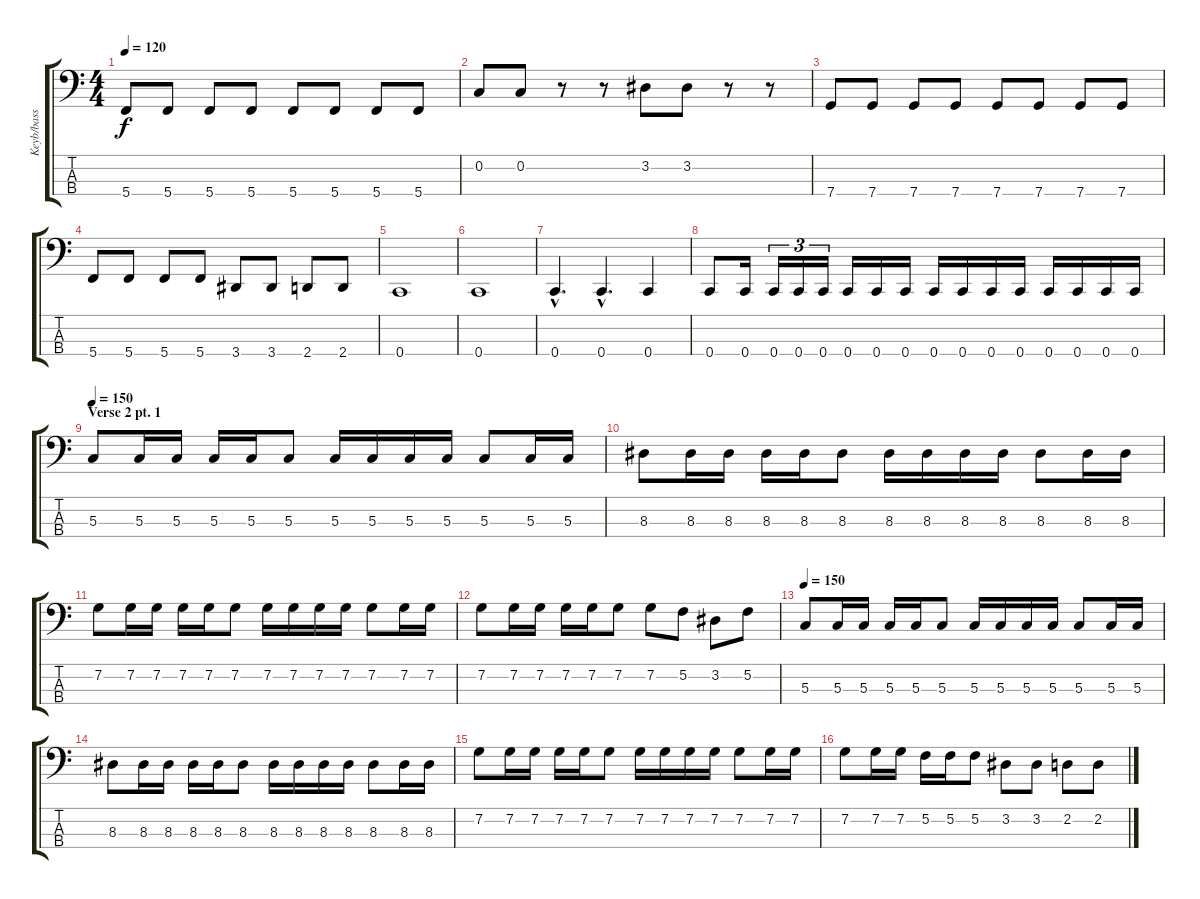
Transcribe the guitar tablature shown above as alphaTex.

\track ("Keyb/bass" "Keyb/bass") {instrument electricbasspick}
\staff {score tabs}
\tuning (F2 C2 G1 C1) {hide}
\ts (4 4)
\tempo 120
\clef f4
\ks c
5.4.8{dy f} 5.4.8 5.4.8 5.4.8 5.4.8 5.4.8 5.4.8 5.4.8 |
0.2.8 0.2.8 r.8 r.8 3.2.8 3.2.8 r.8 r.8 |
7.4.8 7.4.8 7.4.8 7.4.8 7.4.8 7.4.8 7.4.8 7.4.8 |
5.4.8 5.4.8 5.4.8 5.4.8 3.4.8 3.4.8 2.4.8 2.4.8 |
0.4.1 |
0.4.1 |
0.4{hac}.4{d} 0.4{hac}.4{d} 0.4.4 |
0.4.8 0.4.16 0.4.16{tu (3 2)} 0.4.16{tu (3 2)} 0.4.16{tu (3 2)} 0.4.16 0.4.16 0.4.16 0.4.16 0.4.16 0.4.16 0.4.16 0.4.16 0.4.16 0.4.16 0.4.16 |
\section ("" "Verse 2 pt. 1")
\tempo 150
5.3.8 5.3.16 5.3.16 5.3.16 5.3.16 5.3.8 5.3.16 5.3.16 5.3.16 5.3.16 5.3.8 5.3.16 5.3.16 |
8.3.8 8.3.16 8.3.16 8.3.16 8.3.16 8.3.8 8.3.16 8.3.16 8.3.16 8.3.16 8.3.8 8.3.16 8.3.16 |
7.2.8 7.2.16 7.2.16 7.2.16 7.2.16 7.2.8 7.2.16 7.2.16 7.2.16 7.2.16 7.2.8 7.2.16 7.2.16 |
7.2.8 7.2.16 7.2.16 7.2.16 7.2.16 7.2.8 7.2.8 5.2.8 3.2.8 5.2.8 |
\tempo 150
5.3.8 5.3.16 5.3.16 5.3.16 5.3.16 5.3.8 5.3.16 5.3.16 5.3.16 5.3.16 5.3.8 5.3.16 5.3.16 |
8.3.8 8.3.16 8.3.16 8.3.16 8.3.16 8.3.8 8.3.16 8.3.16 8.3.16 8.3.16 8.3.8 8.3.16 8.3.16 |
7.2.8 7.2.16 7.2.16 7.2.16 7.2.16 7.2.8 7.2.16 7.2.16 7.2.16 7.2.16 7.2.8 7.2.16 7.2.16 |
7.2.8 7.2.16 7.2.16 5.2.16 5.2.16 5.2.8 3.2.8 3.2.8 2.2.8 2.2.8
